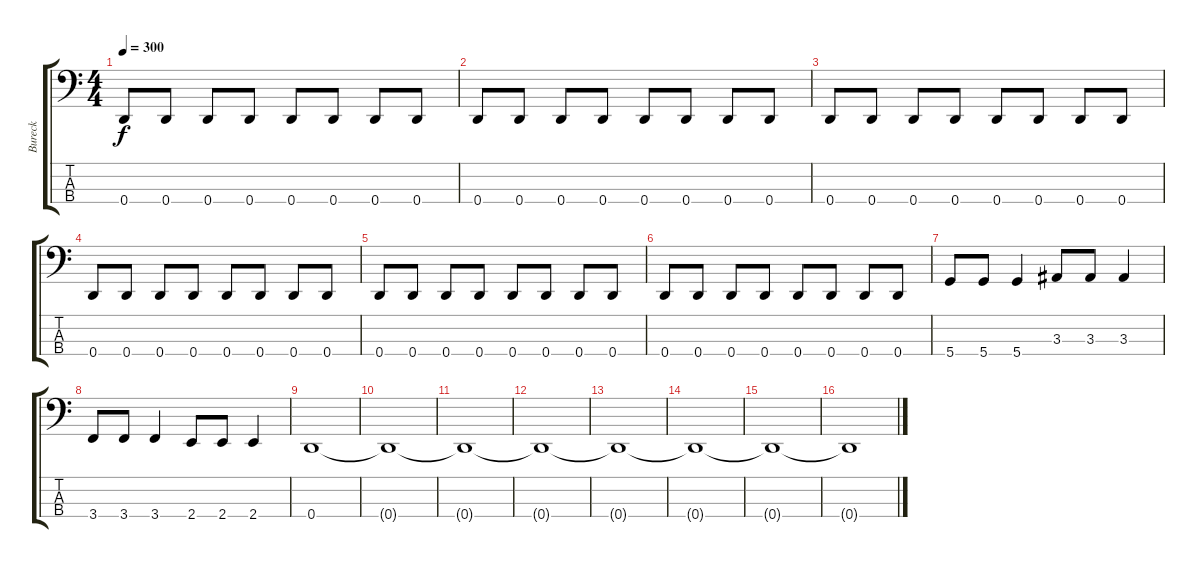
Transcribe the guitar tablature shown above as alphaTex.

\track ("Bureck" "Bureck") {instrument electricbassfinger}
\staff {score tabs}
\tuning (F2 C2 G1 D1) {hide}
\ts (4 4)
\tempo 300
\clef f4
\ks c
0.4.8{dy f} 0.4.8 0.4.8 0.4.8 0.4.8 0.4.8 0.4.8 0.4.8 |
0.4.8 0.4.8 0.4.8 0.4.8 0.4.8 0.4.8 0.4.8 0.4.8 |
0.4.8 0.4.8 0.4.8 0.4.8 0.4.8 0.4.8 0.4.8 0.4.8 |
0.4.8 0.4.8 0.4.8 0.4.8 0.4.8 0.4.8 0.4.8 0.4.8 |
0.4.8 0.4.8 0.4.8 0.4.8 0.4.8 0.4.8 0.4.8 0.4.8 |
0.4.8 0.4.8 0.4.8 0.4.8 0.4.8 0.4.8 0.4.8 0.4.8 |
5.4.8 5.4.8 5.4.4 3.3.8 3.3.8 3.3.4 |
3.4.8 3.4.8 3.4.4 2.4.8 2.4.8 2.4.4 |
0.4.1 |
0.4{t}.1 |
0.4{t}.1 |
0.4{t}.1 |
0.4{t}.1 |
0.4{t}.1 |
0.4{t}.1 |
0.4{t}.1
